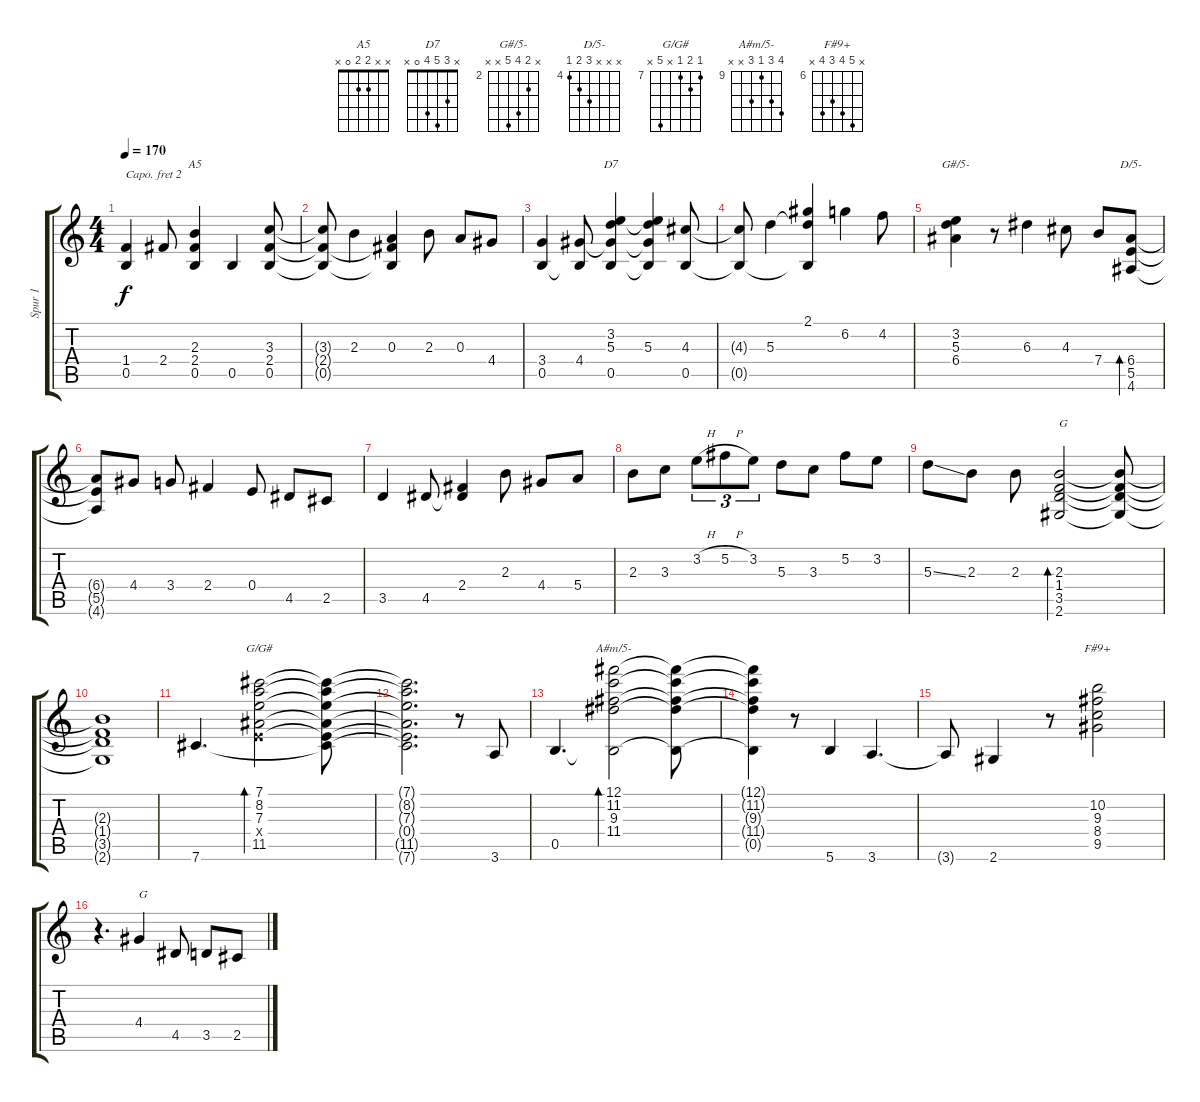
\track ("Spur 1" "Spur 1") {instrument acousticguitarnylon}
\staff {score tabs}
\capo 2
\tuning (E4 B3 G3 D3 A2 E2) {hide}
\chord ("A5" x x 2 2 0 x)
\chord ("D7" x 3 5 4 0 x)
\chord ("G#/5-" x 3 5 6 x x) {firstfret 2}
\chord ("D/5-" x x x 6 5 4) {firstfret 4}
\chord ("G/G#" 7 8 7 x 11 x) {firstfret 7}
\chord ("A#m/5-" 12 11 9 11 x x) {firstfret 9}
\chord ("F#9+" x 10 9 8 9 x) {firstfret 6}
\ts (4 4)
\tempo 170
\clef g2
\ks c
(1.4 0.5).4{dy f} 2.4.8 (2.3 2.4 0.5).4{ch "A5"} 0.5.4 (3.3 2.4 0.5).8 |
(3.3{t} 2.4{t} 0.5{t}).8 2.3.4 (0.3 2.4{t} 0.5{t}).4 2.3.8 0.3.8 4.4.8 |
(3.4 0.5).4 (4.4 0.5{t}).8 (3.2 5.3 4.4{t} 0.5).4{ch "D7"} (3.2{t} 5.3 4.4{t} 0.5{t}).4 (4.3 0.5).8 |
(4.3{t} 0.5{t}).8 5.3.4 (2.1 5.3{t} 0.5{t}).4 6.2.4 4.2.8 |
(3.2 5.3 6.4).4{ch "G#/5-"} r.8 6.3.4 4.3.8 7.4.8 (6.4 5.5 4.6).8{bd 30 ch "D/5-"} |
(6.4{t} 5.5{t} 4.6{t}).8 4.4.8 3.4.8 2.4.4 0.4.8 4.5.8 2.5.8 |
3.5.4 4.5.8 (2.4 4.5{t}).4 2.3.8 4.4.8 5.4.8 |
2.3.8 3.3.8 3.2{h}.8{tu (3 2)} 5.2{h}.8{tu (3 2)} 3.2.8{tu (3 2)} 5.3.8 3.3.8 5.2.8 3.2.8 |
5.3{ss}.8 2.3.8 2.3.8 (2.3 1.4 3.5 2.6).2{bd 30 txt "G"} (2.3{t} 1.4{t} 3.5{t} 2.6{t}).8 |
(2.3{t} 1.4{t} 3.5{t} 2.6{t}).1 |
7.6.4{d} (7.1 8.2 7.3 0.4{x} 11.5).2{bd 30 ch "G/G#"} (7.1{t} 8.2{t} 7.3{t} 0.4{t} 11.5{t} 7.6{t}).8 |
(7.1{t} 8.2{t} 7.3{t} 0.4{t} 11.5{t} 7.6{t}).2{d} r.8 3.6.8 |
0.5.4{d} (12.1 11.2 9.3 11.4 0.5{t}).2{bd 30 ch "A#m/5-"} (12.1{t} 11.2{t} 9.3{t} 11.4{t} 0.5{t}).8 |
(12.1{t} 11.2{t} 9.3{t} 11.4{t} 0.5{t}).4 r.8 5.6.4 3.6.4{d} |
3.6{t}.8 2.6.4 r.8 (10.2 9.3 8.4 9.5).2{ch "F#9+"} |
r.4{d} 4.4.4{txt "G"} 4.5.8 3.5.8 2.5.8
